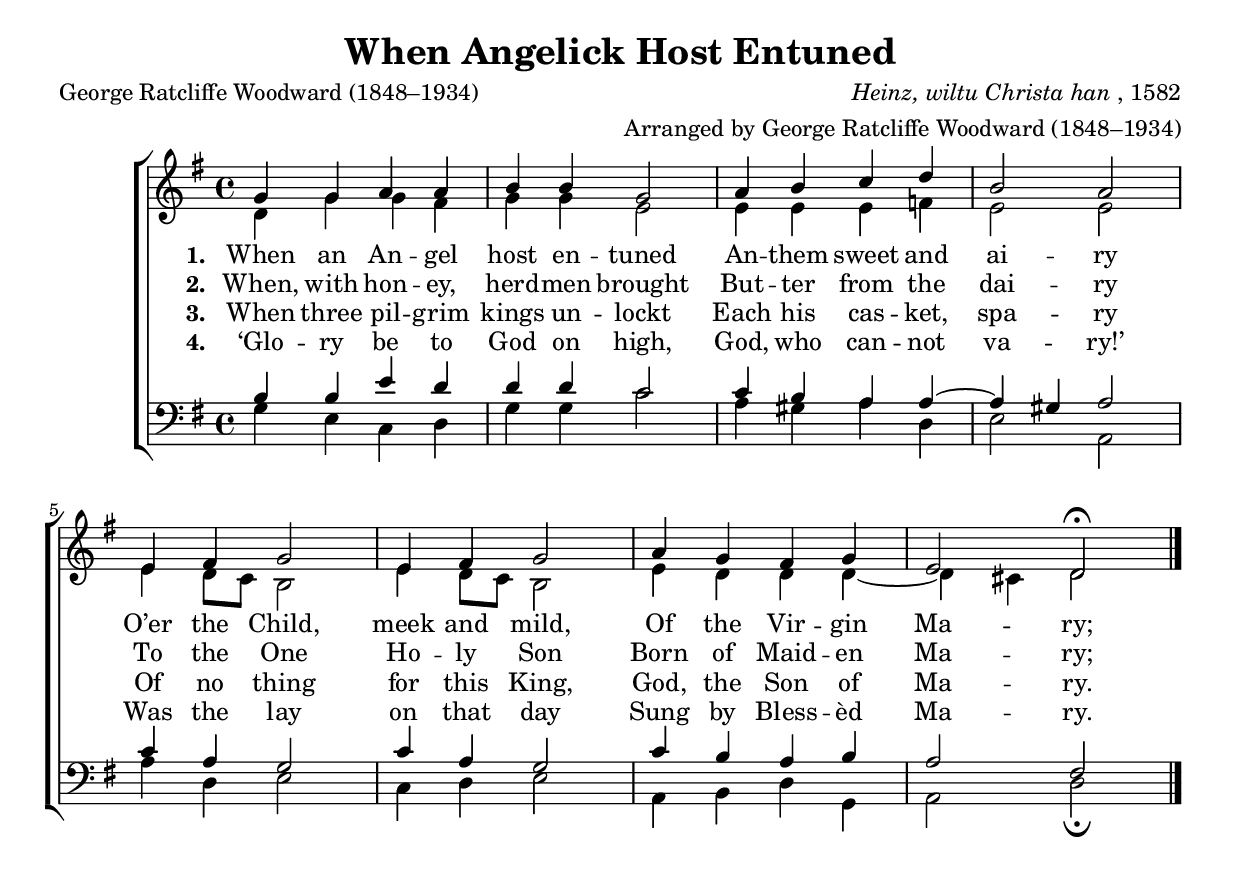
\version "2.14.2"
\include "util.ly"
\header {
    %tagline = \markup { from \italic "The Cambridge Carol Book" ", 1924"}

    title = "When Angelick Host Entuned"
    poet = "George Ratcliffe Woodward (1848–1934)"
    composer = \markup{\italic{Heinz, wiltu Christa han}, 1582}
    arranger = "Arranged by George Ratcliffe Woodward (1848–1934)"
  }

%When Angelick Host Entuned
global = {
  \key g \major
  \time 4/4
  \autoBeamOff
  %\override DynamicLineSpanner #'staff-padding = #0.0
  %\override DynamicLineSpanner #'Y-extent = #'(-1 . 1)
}

sopMusic = \relative c' {
  g'4 g a a |
  b b g2 |
  a4 b c d |
  b2 a |
  
  e4 fis g2 |
  e4 fis g2 |
  a4 g fis g |
  e2 d\fermata \bar "|."
}
sopWords = \lyricmode {
  
}

altoMusic = \relative c' {
  d4 g g fis |
  g g e2 |
  e4 e e f |
  e2 e |
  
  e4 d8[ c] b2 |
  e4 d8[ c] b2 |
  e4 d d d~ |
  d cis d2 \bar "|."
}
altoWords = \lyricmode {
  \dropLyricsIX
  \set stanza = #"1. "
  When an An -- gel host en -- tuned
  An -- them sweet and ai -- ry
  O’er the Child, meek and mild,
  \set associatedVoice = "sopranos"
  Of the Vir -- gin Ma -- ry;
}
altoWordsII = \lyricmode {
  \dropLyricsIX
%\markup\italic
  \set stanza = #"2. "
  When, with hon -- ey, herd -- men brought
  But -- ter from the dai -- ry
  To the One Ho -- ly Son
  \set associatedVoice = "sopranos"
  Born of Maid -- en Ma -- ry;
  \set ignoreMelismata = ##t
}
altoWordsIII = \lyricmode {
  \dropLyricsIX
  \set stanza = #"3. "
  When three pil -- grim kings un -- lockt
  Each his cas -- ket, spa -- ry
  Of no thing for this King,
  \set associatedVoice = "sopranos"
  God, the Son of Ma -- ry.
  \set ignoreMelismata = ##t
}
altoWordsIV = \lyricmode {
  \dropLyricsIX
  \set stanza = #"4. "
  ‘Glo -- ry be to God on high,
  God, who can -- not va -- ry!’
  Was the lay on that day
  \set associatedVoice = "sopranos"
  Sung by Bless -- èd Ma -- ry.
  \set ignoreMelismata = ##t
}
altoWordsV = \lyricmode {
  \set stanza = #"5. "
  \set ignoreMelismata = ##t
}
altoWordsVI = \lyricmode {
  \set stanza = #"6. "
  \set ignoreMelismata = ##t
}
tenorMusic = \relative c' {
  b4 b e d |
  d d c2 |
  c4 b a a~ |
  a gis a2 |
  
  c4 a g2 |
  c4 a g2 |
  c4 b a b |
  a2 fis \bar "|."
}
tenorWords = \lyricmode {

}

bassMusic = \relative c {
  g'4 e c d |
  g g c2 |
  a4 gis a d, |
  e2 a, |
  
  a'4 d, e2 |
  c4 d e2 |
  a,4 b d g, |
  a2 d\fermata \bar "|."
}
bassWords = \lyricmode {

}

pianoRH = \relative c' {
  
}
pianoLH = \relative c' {
  
}

\score {
  <<
   \new ChoirStaff <<
    \new Staff = women <<
      \new Voice = "sopranos" { \voiceOne << \global \sopMusic >> }
      \new Voice = "altos" { \voiceTwo << \global \altoMusic >> }
    >>
    \new Lyrics \with { alignAboveContext = #"women" \override VerticalAxisGroup #'nonstaff-relatedstaff-spacing = #'((basic-distance . 1))} \lyricsto "sopranos" \sopWords
    \new Lyrics = "altosVI"  \with { alignBelowContext = #"women" } \lyricsto "sopranos" \altoWordsVI
    \new Lyrics = "altosV"  \with { alignBelowContext = #"women" } \lyricsto "sopranos" \altoWordsV
    \new Lyrics = "altosIV"  \with { alignBelowContext = #"women" } \lyricsto "sopranos" \altoWordsIV
    \new Lyrics = "altosIII"  \with { alignBelowContext = #"women" } \lyricsto "sopranos" \altoWordsIII
    \new Lyrics = "altosII"  \with { alignBelowContext = #"women" } \lyricsto "sopranos" \altoWordsII
    \new Lyrics = "altos"  \with { alignBelowContext = #"women" \override VerticalAxisGroup #'nonstaff-relatedstaff-spacing = #'((padding . -0.5))} \lyricsto "sopranos" \altoWords
   \new Staff = men <<
      \clef bass
      \new Voice = "tenors" { \voiceOne << \global \tenorMusic >> }
      \new Voice = "basses" { \voiceTwo << \global \bassMusic >> }
    >>
    \new Lyrics \with { alignAboveContext = #"men" \override VerticalAxisGroup #'nonstaff-relatedstaff-spacing = #'((basic-distance . 1)) } \lyricsto "tenors" \tenorWords
    \new Lyrics \with { alignBelowContext = #"men" \override VerticalAxisGroup #'nonstaff-relatedstaff-spacing = #'((basic-distance . 1)) } \lyricsto "basses" \bassWords
  >>
%    \new PianoStaff << \new Staff { \new Voice { \pianoRH } } \new Staff { \clef "bass" \pianoLH } >>
  >>
  \layout { }
  
  \midi {
    \tempo 4 = 120
    \set Staff.midiInstrument = "flute"
  
    \context {
      \Voice
      \remove "Dynamic_performer"
    }
  }
}
